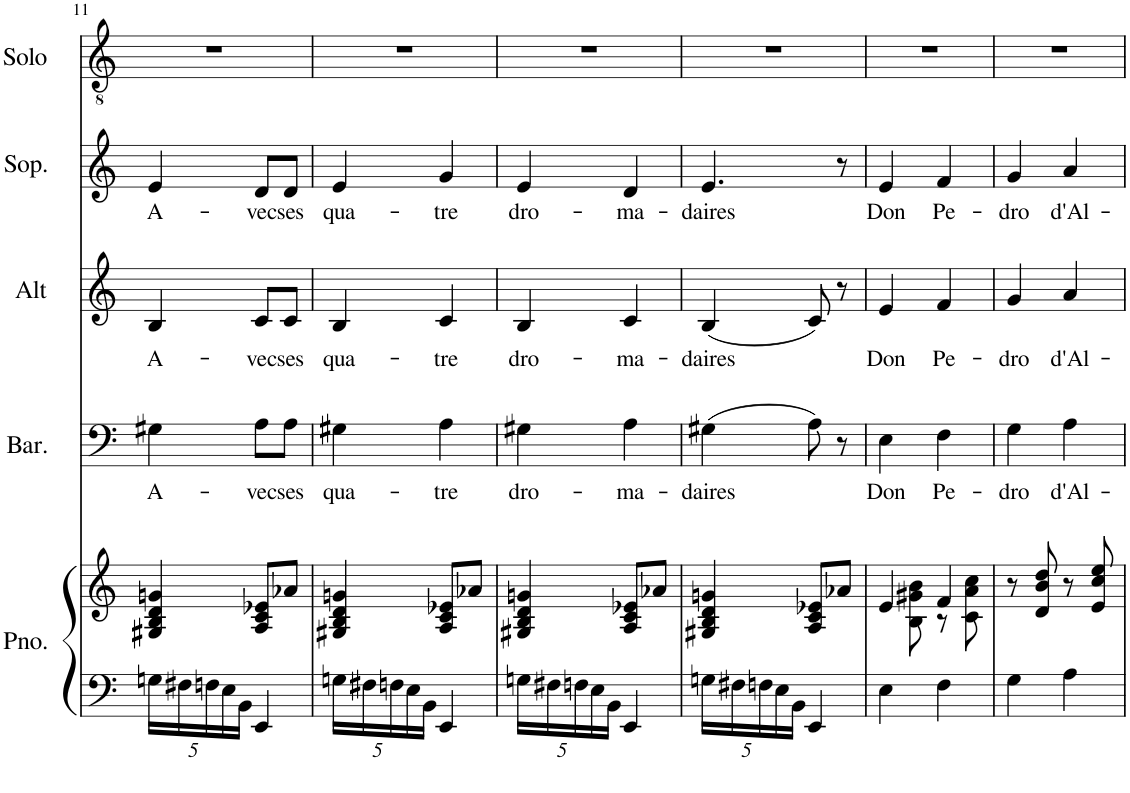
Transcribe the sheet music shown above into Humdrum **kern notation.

**kern	**kern	**kern	**text	**kern	**text	**kern	**text	**kern
*part5	*part5	*part4	*part4	*part3	*part3	*part2	*part2	*part1
*staff6	*staff5	*staff4	*staff4	*staff3	*staff3	*staff2	*staff2	*staff1
*I"Piano	*	*I"Bariton	*	*I"Alt	*	*I"Sopraan	*	*I"Solo
*I'Pno.	*	*I'Bar.	*	*I'Alt	*	*I'Sop.	*	*I'Solo
!!LO:PB:g=z
*clefF4	*clefG2	*clefF4	*	*clefG2	*	*clefG2	*	*clefGv2
*	*	*	*	*Trd4c7	*	*	*	*Trd4c7
*k[]	*k[]	*k[]	*	*k[]	*	*k[]	*	*k[]
*M2/4	*M2/4	*M2/4	*	*M2/4	*	*M2/4	*	*M2/4
*Xbrackettup	*	*	*	*	*	*	*	*
=11	=11	=11	=11	=11	=11	=11	=11	=11
!	!	!	!LO:LY:b	!	!LO:LY:b	!	!LO:LY:b	!
20Gn\LL	4G#X/ 4B/ 4d/ 4gn/	4G#X\	A-	4B/	A-	4e/	A-	2r
20F#X\	.	.	.	.	.	.	.	.
20Fn\	.	.	.	.	.	.	.	.
20E\	.	.	.	.	.	.	.	.
20BB\JJ	.	.	.	.	.	.	.	.
!	!	!	!LO:LY:b	!	!LO:LY:b	!	!LO:LY:b	!
4EE/	8A/ 8c/ 8e-X/L	8A\L	-vec	8c/L	-vec	8d/L	-vec	.
!	!	!	!LO:LY:b	!	!LO:LY:b	!	!LO:LY:b	!
.	8a-X/J	8A\J	ses	8c/J	ses	8d/J	ses	.
=12	=12	=12	=12	=12	=12	=12	=12	=12
!	!	!	!LO:LY:b	!	!LO:LY:b	!	!LO:LY:b	!
20Gn\LL	4G#X/ 4B/ 4d/ 4gn/	4G#X\	qua-	4B/	qua-	4e/	qua-	2r
20F#X\	.	.	.	.	.	.	.	.
20Fn\	.	.	.	.	.	.	.	.
20E\	.	.	.	.	.	.	.	.
20BB\JJ	.	.	.	.	.	.	.	.
!	!	!	!LO:LY:b	!	!LO:LY:b	!	!LO:LY:b	!
4EE/	8A/ 8c/ 8e-X/L	4A\	-tre	4c/	-tre	4g/	-tre	.
.	8a-X/J	.	.	.	.	.	.	.
=13	=13	=13	=13	=13	=13	=13	=13	=13
!	!	!	!LO:LY:b	!	!LO:LY:b	!	!LO:LY:b	!
20Gn\LL	4G#X/ 4B/ 4d/ 4gn/	4G#X\	dro-	4B/	dro-	4e/	dro-	2r
20F#X\	.	.	.	.	.	.	.	.
20Fn\	.	.	.	.	.	.	.	.
20E\	.	.	.	.	.	.	.	.
20BB\JJ	.	.	.	.	.	.	.	.
!	!	!	!LO:LY:b	!	!LO:LY:b	!	!LO:LY:b	!
4EE/	8A/ 8c/ 8e-X/L	4A\	-ma-	4c/	-ma-	4d/	-ma-	.
.	8a-X/J	.	.	.	.	.	.	.
=14	=14	=14	=14	=14	=14	=14	=14	=14
!	!	!	!LO:LY:b	!	!LO:LY:b	!	!LO:LY:b	!
20Gn\LL	4G#X/ 4B/ 4d/ 4gn/	(4G#X\	-daires	(4B/	-daires	4.e/	-daires	2r
20F#X\	.	.	.	.	.	.	.	.
20Fn\	.	.	.	.	.	.	.	.
20E\	.	.	.	.	.	.	.	.
20BB\JJ	.	.	.	.	.	.	.	.
4EE/	8A/ 8c/ 8e-X/L	8A\)	.	8c/)	.	.	.	.
.	8a-X/J	8r	.	8r	.	8r	.	.
=15	=15	=15	=15	=15	=15	=15	=15	=15
*	*^	*	*	*	*	*	*	*
!	!	!	!	!LO:LY:b	!	!LO:LY:b	!	!LO:LY:b	!
4E\	4e/	8ryy	4E\	Don	4e/	Don	4e/	Don	2r
.	.	8B\ 8g#X\ 8b\	.	.	.	.	.	.	.
!	!	!	!	!LO:LY:b	!	!LO:LY:b	!	!LO:LY:b	!
4F\	4f/	8r	4F\	Pe-	4f/	Pe-	4f/	Pe-	.
.	.	8c\ 8a\ 8cc\	.	.	.	.	.	.	.
=16	=16	=16	=16	=16	=16	=16	=16	=16	=16
!	!	!	!	!LO:LY:b	!	!LO:LY:b	!	!LO:LY:b	!
*	*v	*v	*	*	*	*	*	*	*
4G\	8r	4G\	-dro	4g/	-dro	4g/	-dro	2r
.	8d/ 8b/ 8dd/	.	.	.	.	.	.	.
!	!	!	!LO:LY:b	!	!LO:LY:b	!	!LO:LY:b	!
4A\	8r	4A\	d'Al-	4a/	d'Al-	4a/	d'Al-	.
.	8e/ 8cc/ 8ee/	.	.	.	.	.	.	.
=	=	=	=	=	=	=	=	=
*-	*-	*-	*-	*-	*-	*-	*-	*-
